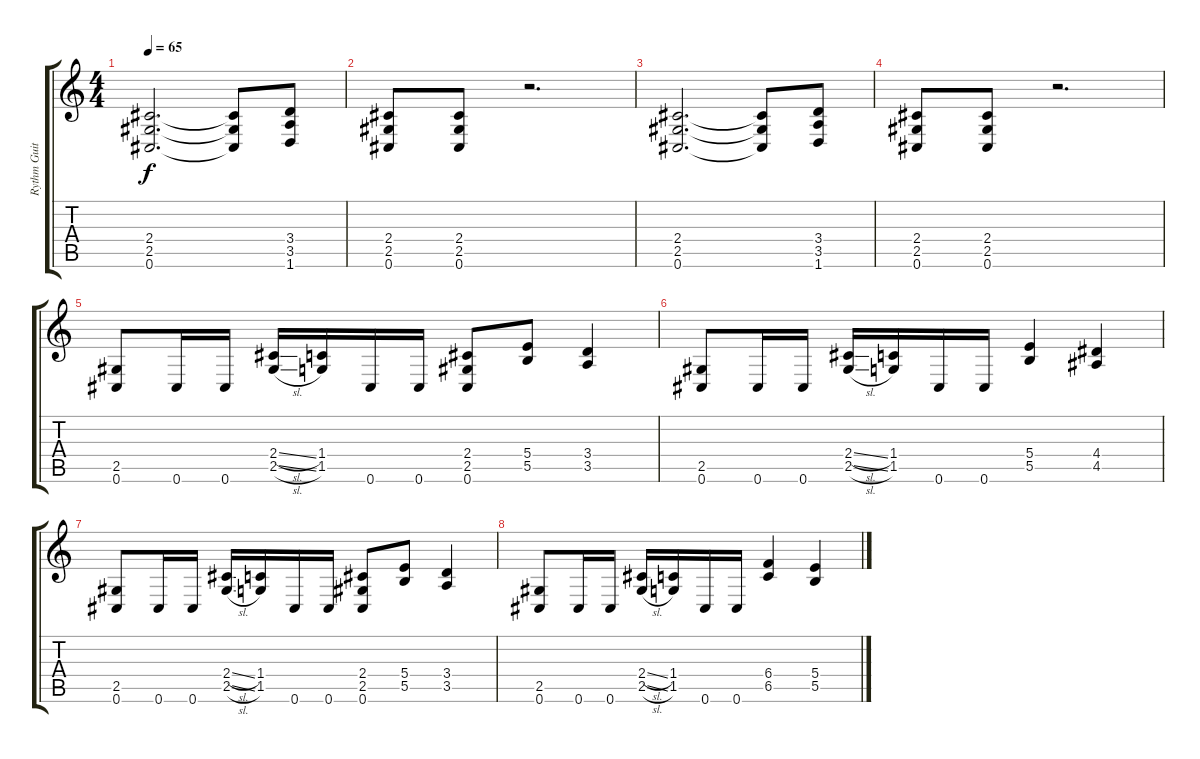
\track ("Rythm Guitar" "Rythm Guit") {instrument distortionguitar}
\staff {score tabs}
\tuning (Db4 Ab3 E3 B2 Gb2 Db2) {hide}
\ts (4 4)
\tempo 65
\clef g2
\ks c
(2.4 2.5 0.6).2{d dy f} (2.4{t} 2.5{t} 0.6{t}).8 (3.4 3.5 1.6).8 |
(2.4 2.5 0.6).8 (2.4 2.5 0.6).8 r.2{d} |
(2.4 2.5 0.6).2{d} (2.4{t} 2.5{t} 0.6{t}).8 (3.4 3.5 1.6).8 |
(2.4 2.5 0.6).8 (2.4 2.5 0.6).8 r.2{d} |
(2.5 0.6).8 0.6.16 0.6.16 (2.4{sl} 2.5{sl}).16 (1.4 1.5).16 0.6.16 0.6.16 (2.4 2.5 0.6).8 (5.4 5.5).8 (3.4 3.5).4 |
(2.5 0.6).8 0.6.16 0.6.16 (2.4{sl} 2.5{sl}).16 (1.4 1.5).16 0.6.16 0.6.16 (5.4 5.5).4 (4.4 4.5).4 |
(2.5 0.6).8 0.6.16 0.6.16 (2.4{sl} 2.5{sl}).16 (1.4 1.5).16 0.6.16 0.6.16 (2.4 2.5 0.6).8 (5.4 5.5).8 (3.4 3.5).4 |
(2.5 0.6).8 0.6.16 0.6.16 (2.4{sl} 2.5{sl}).16 (1.4 1.5).16 0.6.16 0.6.16 (6.4 6.5).4 (5.4 5.5).4
